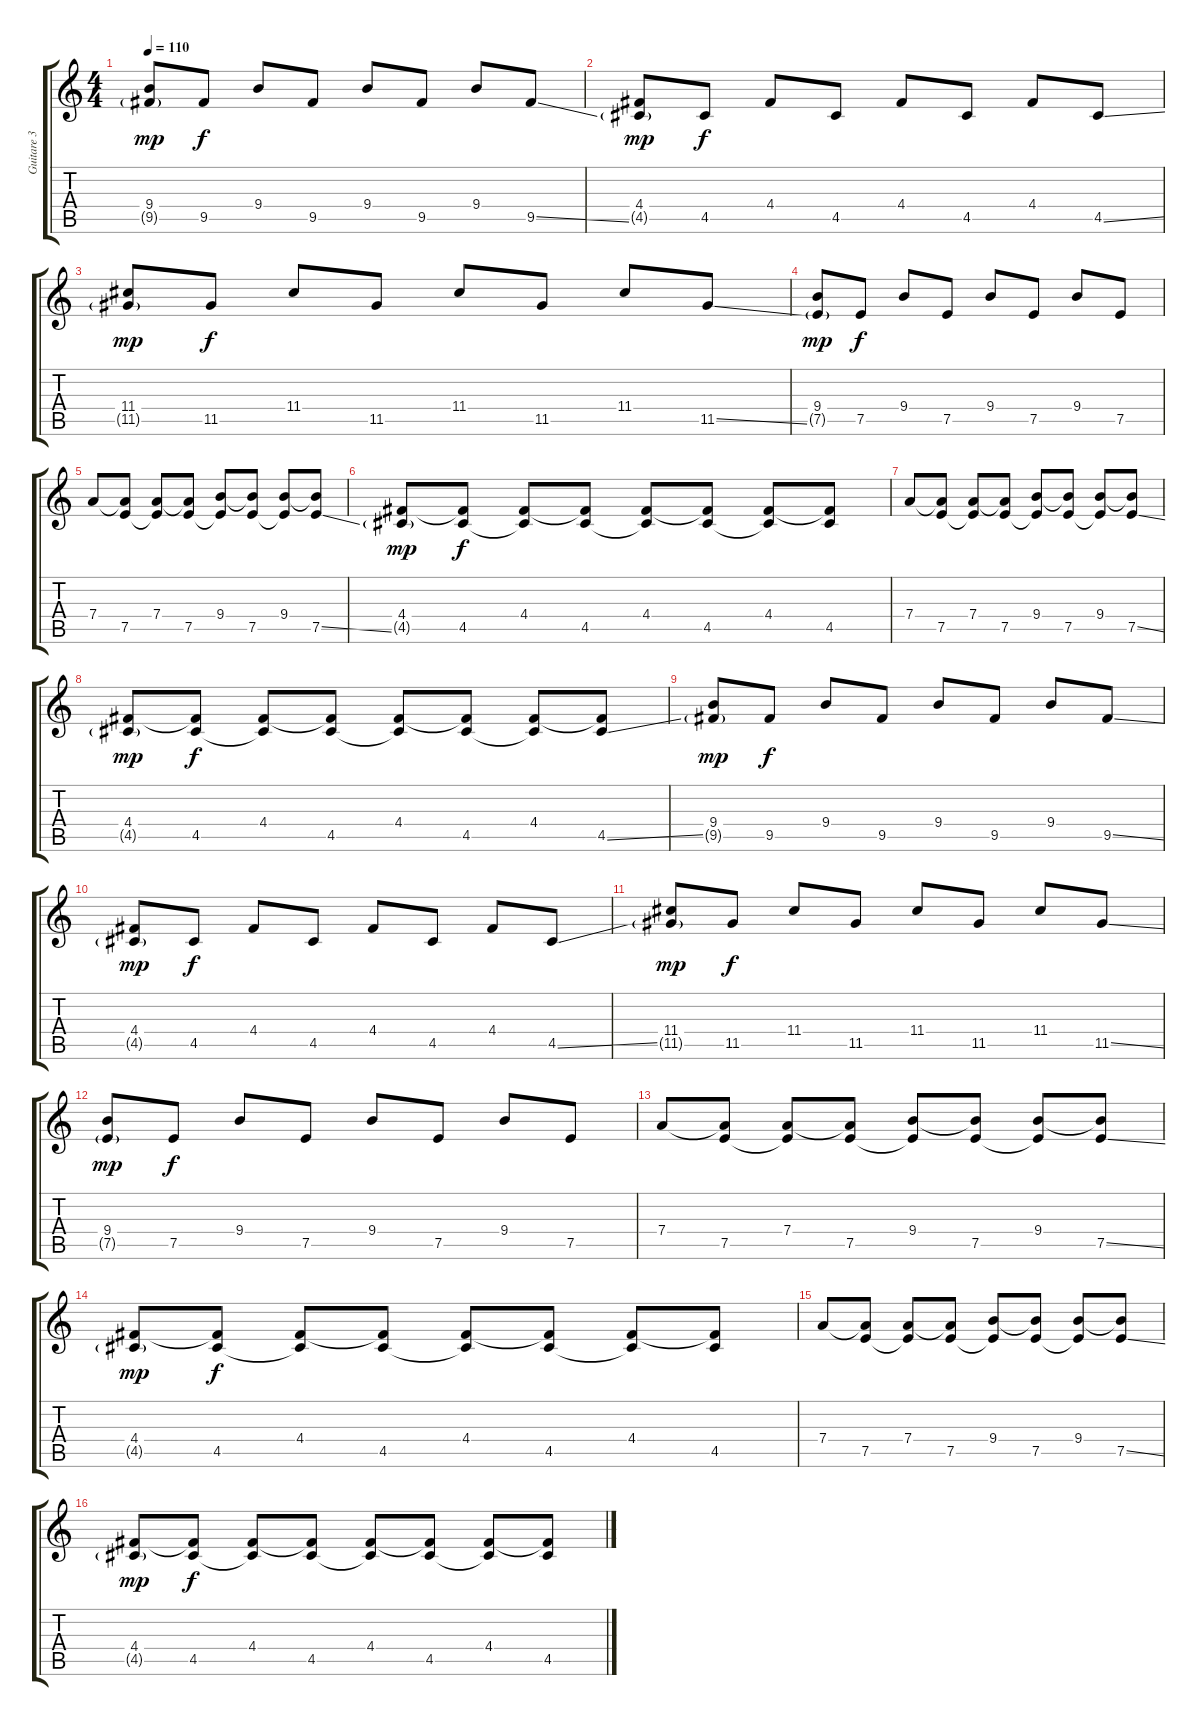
\track ("Guitare 3" "Guitare 3") {instrument electricguitarjazz}
\staff {score tabs}
\tuning (E4 B3 G3 D3 A2 E2) {hide}
\ts (4 4)
\tempo 110
\clef g2
\ks c
(9.4 9.5{g}).8{dy mp} 9.5.8{dy f} 9.4.8 9.5.8 9.4.8 9.5.8 9.4.8 9.5{ss}.8 |
(4.4 4.5{g}).8{dy mp} 4.5.8{dy f} 4.4.8 4.5.8 4.4.8 4.5.8 4.4.8 4.5{ss}.8 |
(11.4 11.5{g}).8{dy mp} 11.5.8{dy f} 11.4.8 11.5.8 11.4.8 11.5.8 11.4.8 11.5{ss}.8 |
(9.4 7.5{g}).8{dy mp} 7.5.8{dy f} 9.4.8 7.5.8 9.4.8 7.5.8 9.4.8 7.5.8 |
7.4.8 (7.4{t} 7.5).8 (7.4 7.5{t}).8 (7.4{t} 7.5).8 (9.4 7.5{t}).8 (9.4{t} 7.5).8 (9.4 7.5{t}).8 (9.4{t} 7.5{ss}).8 |
(4.4 4.5{g}).8{dy mp} (4.4{t} 4.5).8{dy f} (4.4 4.5{t}).8 (4.4{t} 4.5).8 (4.4 4.5{t}).8 (4.4{t} 4.5).8 (4.4 4.5{t}).8 (4.4{t} 4.5).8 |
7.4.8 (7.4{t} 7.5).8 (7.4 7.5{t}).8 (7.4{t} 7.5).8 (9.4 7.5{t}).8 (9.4{t} 7.5).8 (9.4 7.5{t}).8 (9.4{t} 7.5{ss}).8 |
(4.4 4.5{g}).8{dy mp} (4.4{t} 4.5).8{dy f} (4.4 4.5{t}).8 (4.4{t} 4.5).8 (4.4 4.5{t}).8 (4.4{t} 4.5).8 (4.4 4.5{t}).8 (4.4{t} 4.5{ss}).8 |
(9.4 9.5{g}).8{dy mp} 9.5.8{dy f} 9.4.8 9.5.8 9.4.8 9.5.8 9.4.8 9.5{ss}.8 |
(4.4 4.5{g}).8{dy mp} 4.5.8{dy f} 4.4.8 4.5.8 4.4.8 4.5.8 4.4.8 4.5{ss}.8 |
(11.4 11.5{g}).8{dy mp} 11.5.8{dy f} 11.4.8 11.5.8 11.4.8 11.5.8 11.4.8 11.5{ss}.8 |
(9.4 7.5{g}).8{dy mp} 7.5.8{dy f} 9.4.8 7.5.8 9.4.8 7.5.8 9.4.8 7.5.8 |
7.4.8 (7.4{t} 7.5).8 (7.4 7.5{t}).8 (7.4{t} 7.5).8 (9.4 7.5{t}).8 (9.4{t} 7.5).8 (9.4 7.5{t}).8 (9.4{t} 7.5{ss}).8 |
(4.4 4.5{g}).8{dy mp} (4.4{t} 4.5).8{dy f} (4.4 4.5{t}).8 (4.4{t} 4.5).8 (4.4 4.5{t}).8 (4.4{t} 4.5).8 (4.4 4.5{t}).8 (4.4{t} 4.5).8 |
7.4.8 (7.4{t} 7.5).8 (7.4 7.5{t}).8 (7.4{t} 7.5).8 (9.4 7.5{t}).8 (9.4{t} 7.5).8 (9.4 7.5{t}).8 (9.4{t} 7.5{ss}).8 |
(4.4 4.5{g}).8{dy mp} (4.4{t} 4.5).8{dy f} (4.4 4.5{t}).8 (4.4{t} 4.5).8 (4.4 4.5{t}).8 (4.4{t} 4.5).8 (4.4 4.5{t}).8 (4.4{t} 4.5{ss}).8
